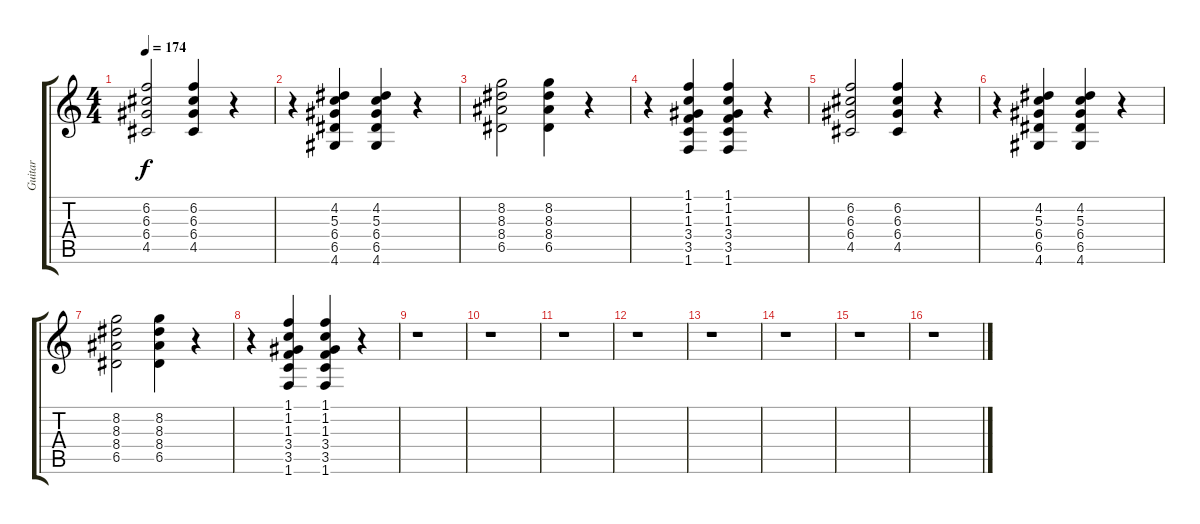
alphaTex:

\track ("Guitar" "Guitar") {instrument acousticguitarsteel}
\staff {score tabs}
\tuning (E4 B3 G3 D3 A2 E2) {hide}
\ts (4 4)
\tempo 174
\clef g2
\ks c
(6.2 6.3 6.4 4.5).2{dy f} (6.2 6.3 6.4 4.5).4 r.4 |
r.4 (4.2 5.3 6.4 6.5 4.6).4 (4.2 5.3 6.4 6.5 4.6).4 r.4 |
(8.2 8.3 8.4 6.5).2 (8.2 8.3 8.4 6.5).4 r.4 |
r.4 (1.1 1.2 1.3 3.4 3.5 1.6).4 (1.1 1.2 1.3 3.4 3.5 1.6).4 r.4 |
(6.2 6.3 6.4 4.5).2 (6.2 6.3 6.4 4.5).4 r.4 |
r.4 (4.2 5.3 6.4 6.5 4.6).4 (4.2 5.3 6.4 6.5 4.6).4 r.4 |
(8.2 8.3 8.4 6.5).2 (8.2 8.3 8.4 6.5).4 r.4 |
r.4 (1.1 1.2 1.3 3.4 3.5 1.6).4 (1.1 1.2 1.3 3.4 3.5 1.6).4 r.4 |
r.1 |
r.1 |
r.1 |
r.1 |
r.1 |
r.1 |
r.1 |
r.1
